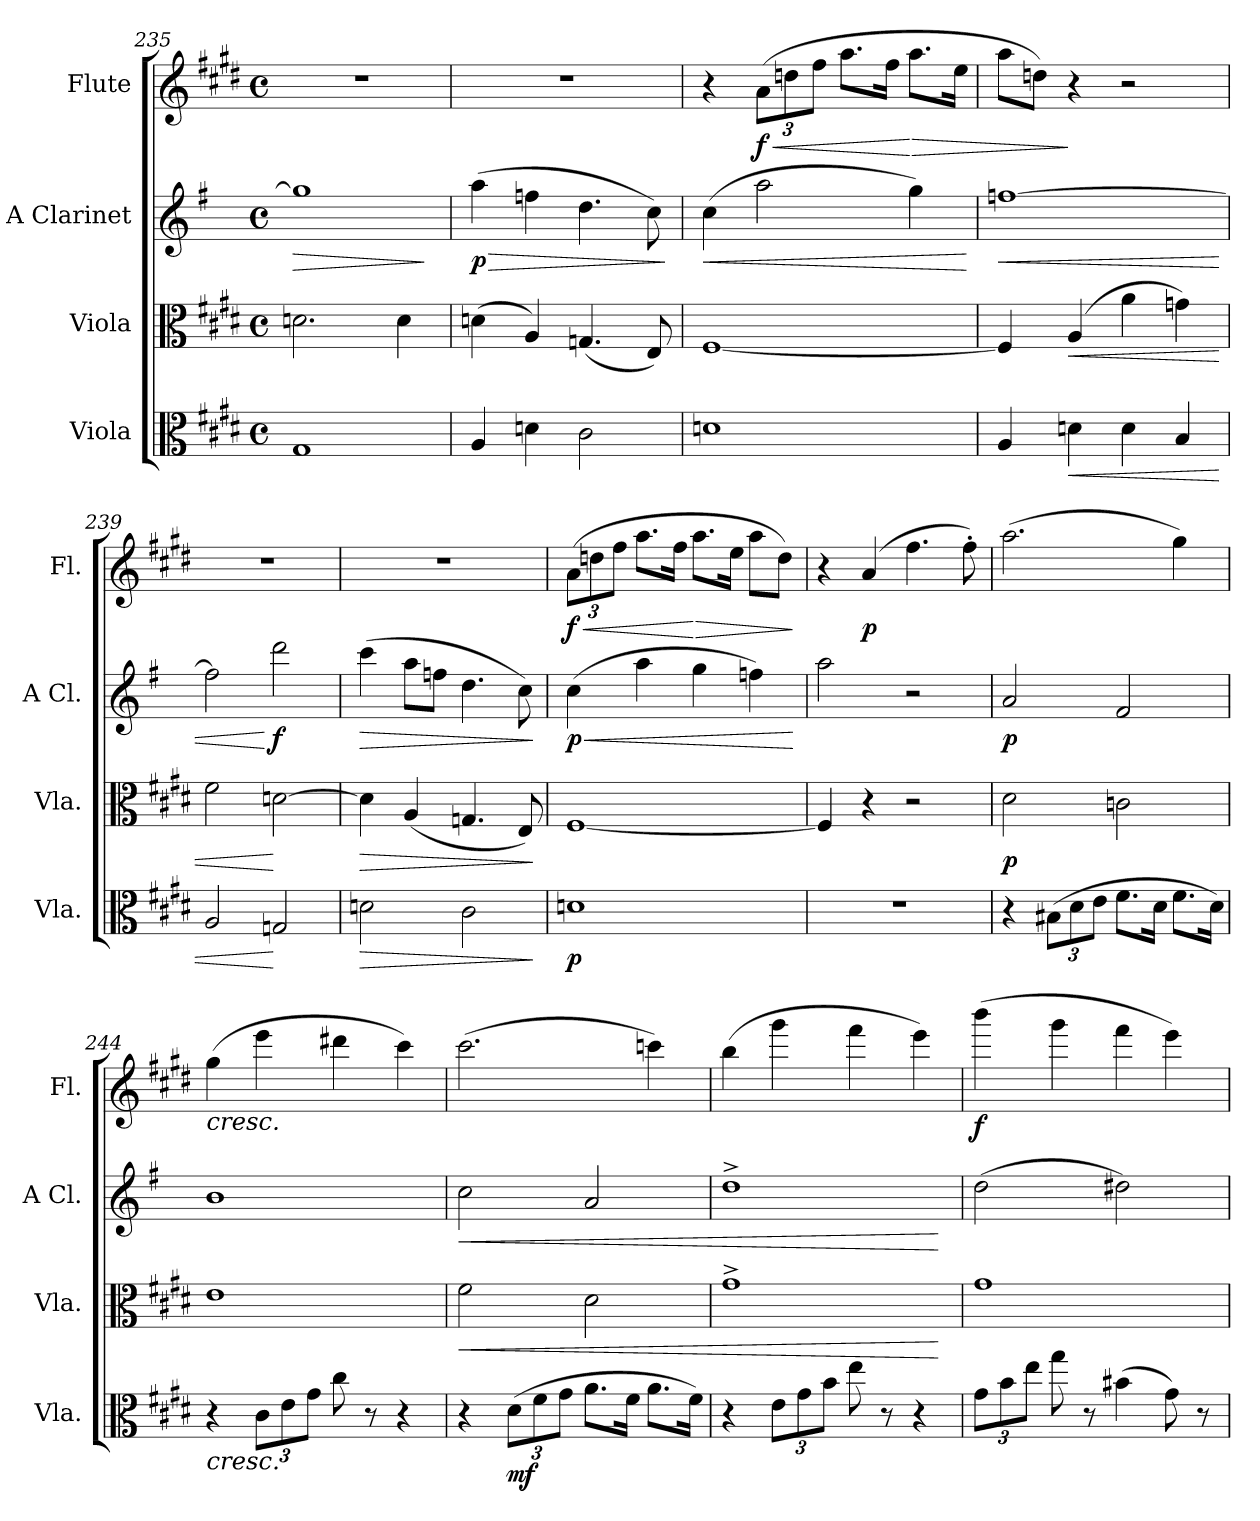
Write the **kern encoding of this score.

**kern	**dynam	**kern	**dynam	**kern	**dynam	**kern	**dynam
*part4	*part4	*part3	*part3	*part2	*part2	*part1	*part1
*staff4	*staff4	*staff3	*staff3	*staff2	*staff2	*staff1	*staff1
*I"Viola	*	*I"Viola	*	*I"A Clarinet	*	*I"Flute	*
*I'Vla.	*	*I'Vla.	*	*I'A Cl.	*	*I'Fl.	*
!!LO:LB:g=z
*clefC3	*	*clefC3	*	*clefG2	*	*clefG2	*
*	*	*	*	*ITrd2c3	*	*	*
*k[f#c#g#d#]	*	*k[f#c#g#d#]	*	*k[f#c#g#d#]	*	*k[f#c#g#d#]	*
*M4/4	*	*M4/4	*	*M4/4	*	*M4/4	*
*met(c)	*	*met(c)	*	*met(c)	*	*met(c)	*
=235	=235	=235	=235	=235	=235	=235	=235
!	!	!	!	!	!LO:HP:b	!	!
1G#	.	2.dn\	.	1ee]	>	1r	.
.	.	4d\	.	.	.	.	.
.	.	.	.	.	]	.	.
=236	=236	=236	=236	=236	=236	=236	=236
!	!	!	!	!	!LO:HP:b	!	!
!	!	!	!	!	!LO:DY:n=1:b	!	!
4A/	.	(>4dn\	.	(>4ff#\	> p	1r	.
4dn\	.	4A/)	.	4ddn\	.	.	.
2c#\	.	(<4.Gn/	.	4.b\	.	.	.
.	.	8E/)	.	8a\)	.	.	.
.	.	.	.	.	]	.	.
=237	=237	=237	=237	=237	=237	=237	=237
!	!	!	!	!	!LO:HP:b	!	!
1dn	.	[1F#	.	(>4a\	<	4r	.
*	*	*	*	*	*	*Xbrackettup	*
!	!	!	!	!	!	!	!LO:HP:b
!	!	!	!	!	!	!	!LO:DY:n=1:b
.	.	.	.	2ff#\	.	(>12a\L	< f
.	.	.	.	.	.	12ddn\	.
.	.	.	.	.	.	12ff#\J	.
.	.	.	.	.	.	8.aa\L	.
.	.	.	.	.	.	16ff#\Jk	.
!	!	!	!	!	!	!	!LO:HP:n=1:b
.	.	.	.	4ee\)	.	8.aa\L	[ >
.	.	.	.	.	.	16ee\Jk	.
.	.	.	.	.	[	.	.
=238	=238	=238	=238	=238	=238	=238	=238
!	!	!	!	!	!LO:HP:b	!	!
4A/	.	4F#/]	.	[1ddn	<	8aa\L	.
.	.	.	.	.	.	8ddn\J)	.
!	!LO:HP:b	!	!LO:HP:b	!	!	!	!
4dn\	<	(>4A/	<	.	.	4r	]
4d\	.	4a\	.	.	.	2r	.
4B/	.	4gn\)	.	.	.	.	.
=239	=239	=239	=239	=239	=239	=239	=239
2A/	.	2f#\	.	2dd\]	.	1r	.
!	!	!	!	!	!LO:DY:n=1:b	!	!
2Gn/	[	[2dn\	[	2bb\	[ f	.	.
=240	=240	=240	=240	=240	=240	=240	=240
!	!LO:HP:b	!	!LO:HP:b	!	!LO:HP:b	!	!
2dn\	>	4d\]	>	(>4aa\	>	1r	.
.	.	(<4A/	.	8ff#\L	.	.	.
.	.	.	.	8ddn\J	.	.	.
2c#\	.	4.Gn/	.	4.b\	.	.	.
.	.	8E/)	.	8a\)	.	.	.
.	]	.	]	.	]	.	.
!!LO:PB:g=z
=241	=241	=241	=241	=241	=241	=241	=241
!	!LO:DY:b	!	!	!	!LO:HP:b	!	!LO:HP:b
!	!	!	!	!	!LO:DY:n=1:b	!	!LO:DY:n=1:b
1dn	p	[1F#	.	(>4a\	< p	(>12a\L	< f
.	.	.	.	.	.	12ddn\	.
.	.	.	.	.	.	12ff#\J	.
.	.	.	.	4ff#\	.	8.aa\L	.
.	.	.	.	.	.	16ff#\Jk	.
!	!	!	!	!	!	!	!LO:HP:n=1:b
.	.	.	.	4ee\	.	8.aa\L	[ >
.	.	.	.	.	.	16ee\Jk	.
.	.	.	.	4ddn\)	.	8aa\L	.
.	.	.	.	.	.	8dd\J)	.
.	.	.	.	.	[	.	]
=242	=242	=242	=242	=242	=242	=242	=242
1r	.	4F#/]	.	2ff#\	.	4r	.
!	!	!	!	!	!	!	!LO:DY:b
.	.	4r	.	.	.	(>4a/	p
.	.	2r	.	2r	.	4.ff#\	.
.	.	.	.	.	.	8ff#'\)	.
=243	=243	=243	=243	=243	=243	=243	=243
!	!	!	!LO:DY:b	!	!LO:DY:b	!	!
4r	.	2d#\	p	2f#/	p	(>2.aa\	.
*Xbrackettup	*	*	*	*	*	*	*
(>12B#X\L	.	.	.	.	.	.	.
12d#\	.	.	.	.	.	.	.
12e\J	.	.	.	.	.	.	.
8.f#\L	.	2cn\	.	2d#/	.	.	.
16d#\Jk	.	.	.	.	.	.	.
8.f#\L	.	.	.	.	.	4gg#\)	.
16d#\Jk)	.	.	.	.	.	.	.
=244	=244	=244	=244	=244	=244	=244	=244
!	!	!	!	!	!	!LO:TX:b:i:t=cresc.	!
!LO:TX:b:i:t=cresc.	!	!	!	!	!	!	!
4r	.	1e	.	1g#	.	(>4gg#\	.
12c#\L	.	.	.	.	.	4eee\	.
12e\	.	.	.	.	.	.	.
12g#\J	.	.	.	.	.	.	.
8cc#\	.	.	.	.	.	4ddd#X\	.
8r	.	.	.	.	.	.	.
4r	.	.	.	.	.	4ccc#\)	.
=245	=245	=245	=245	=245	=245	=245	=245
!	!	!	!LO:HP:b	!	!LO:HP:b	!	!
4r	.	2f#\	<	2a\	<	(>2.ccc#\	.
!	!LO:DY:b	!	!	!	!	!	!
(>12d#\L	mf	.	.	.	.	.	.
12f#\	.	.	.	.	.	.	.
12g#\J	.	.	.	.	.	.	.
8.a\L	.	2d#\	.	2f#/	.	.	.
16f#\Jk	.	.	.	.	.	.	.
8.a\L	.	.	.	.	.	4cccn\)	.
16f#\Jk)	.	.	.	.	.	.	.
!!LO:LB:g=z
=246	=246	=246	=246	=246	=246	=246	=246
4r	.	1g#^	.	1b^	.	(>4bb\	.
12e\L	.	.	.	.	.	4ggg#\	.
12g#\	.	.	.	.	.	.	.
12b\J	.	.	.	.	.	.	.
8ee\	.	.	.	.	.	4fff#\	.
8r	.	.	.	.	.	.	.
4r	.	.	.	.	.	4eee\)	.
.	.	.	[	.	[	.	.
=247	=247	=247	=247	=247	=247	=247	=247
!	!	!	!	!	!	!	!LO:DY:b
12g#\L	.	1g#	.	(>2b\	.	(>4bbb\	f
12b\	.	.	.	.	.	.	.
12ee\J	.	.	.	.	.	.	.
8gg#\	.	.	.	.	.	4ggg#\	.
8r	.	.	.	.	.	.	.
(>4b#X\	.	.	.	2b#X\)	.	4fff#\	.
8g#\)	.	.	.	.	.	4eee\)	.
8r	.	.	.	.	.	.	.
=	=	=	=	=	=	=	=
*-	*-	*-	*-	*-	*-	*-	*-
